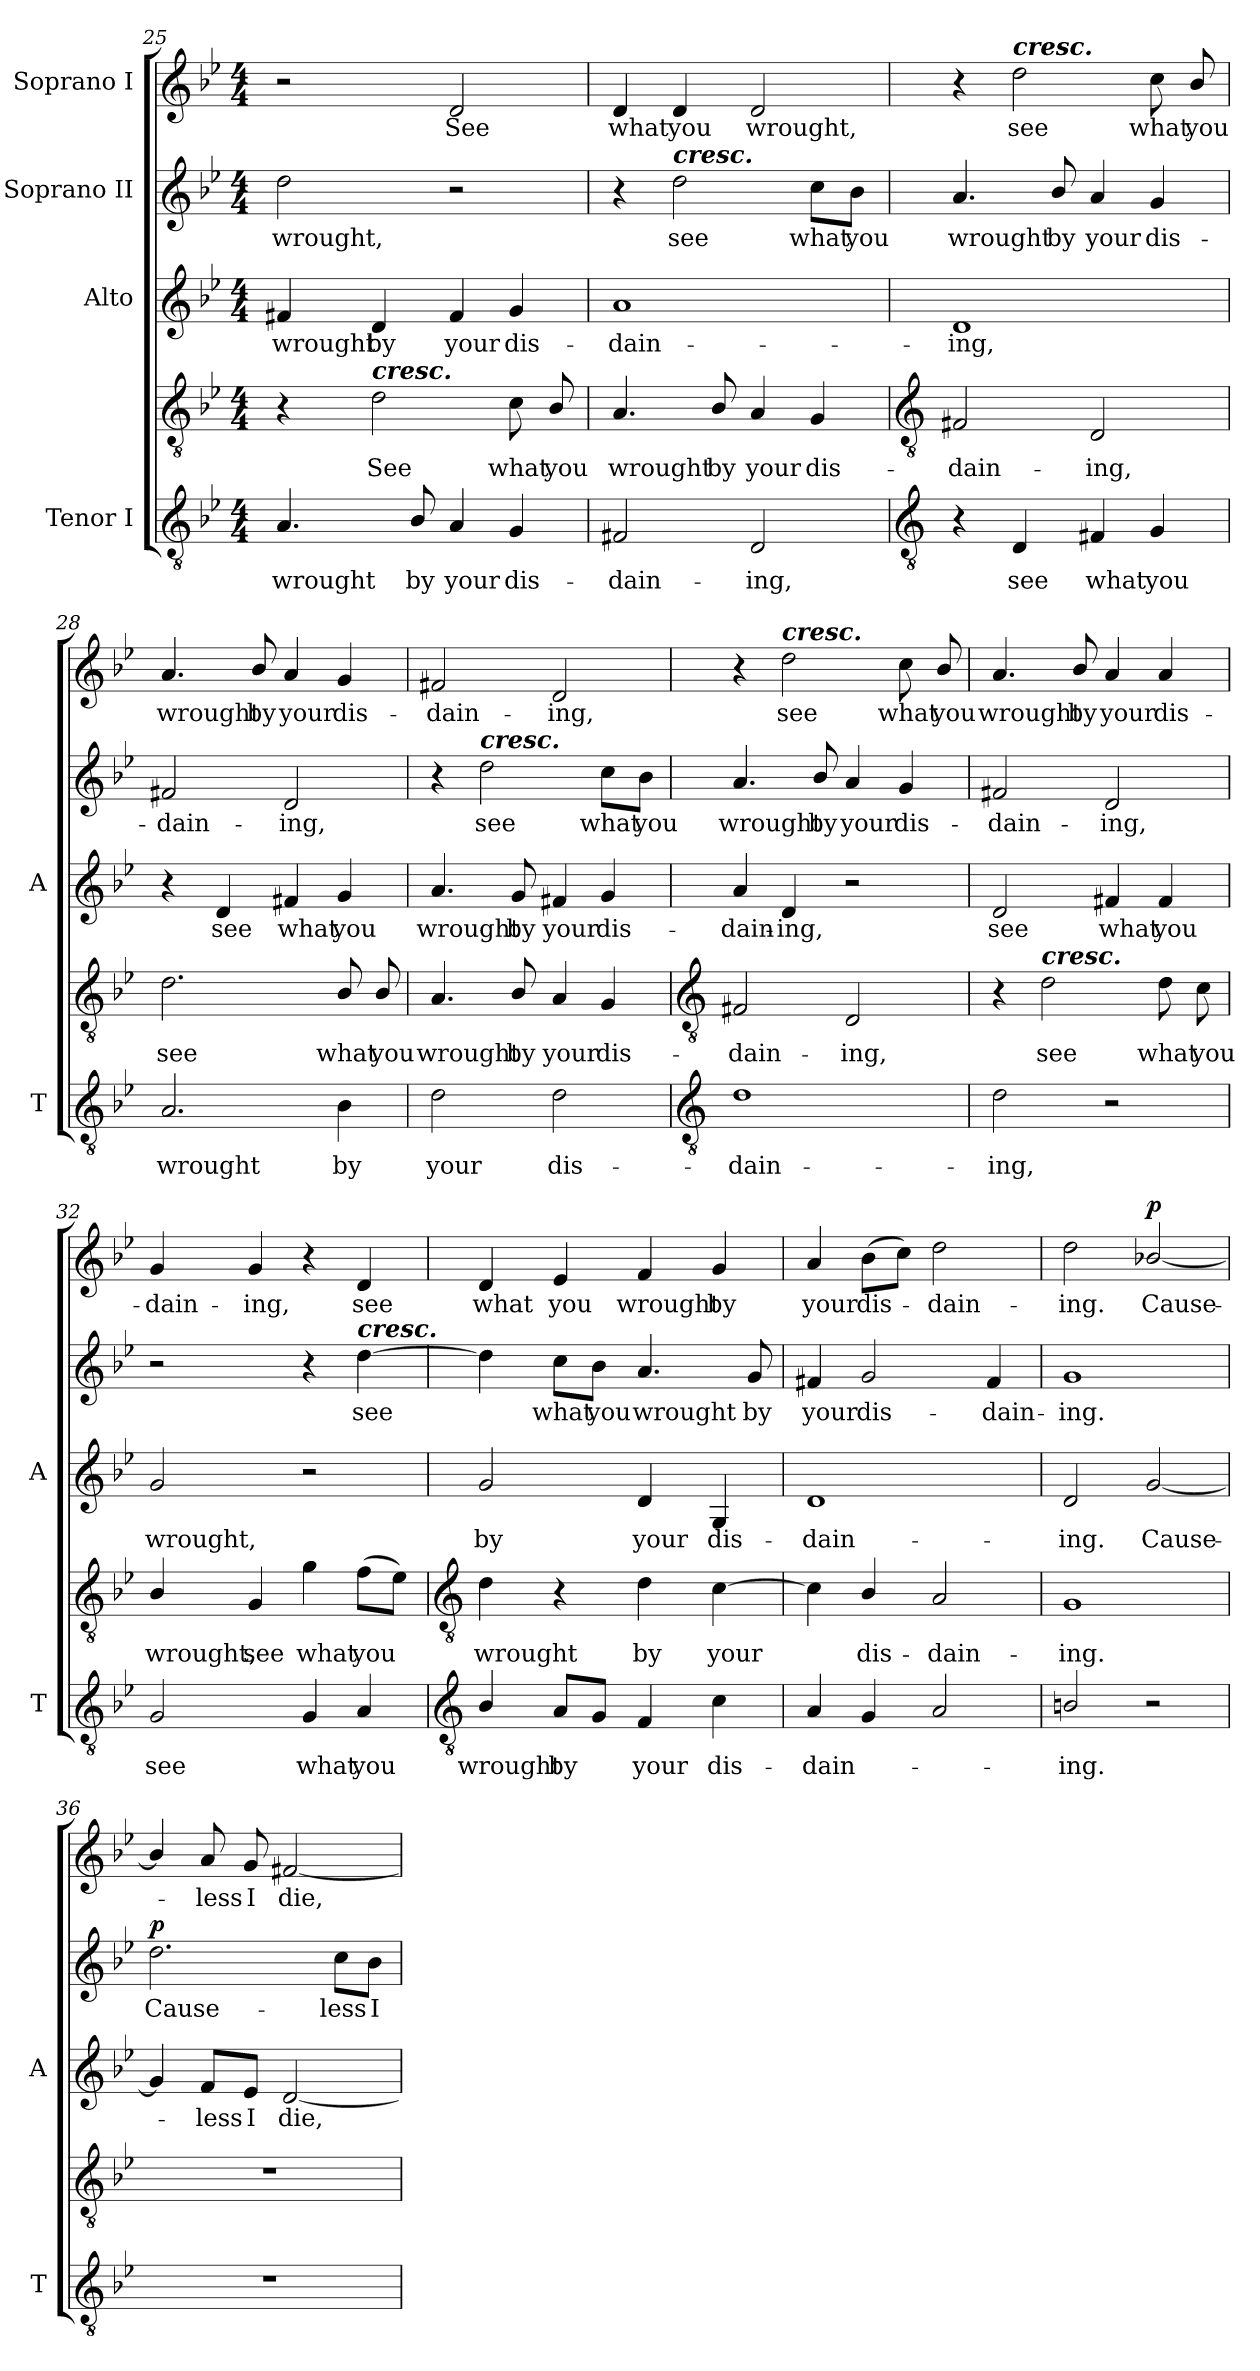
**kern	**text	**kern	**text	**kern	**text	**kern	**text	**dynam	**kern	**text	**dynam
*part4	*part4	*part4	*part4	*part3	*part3	*part2	*part2	*part2	*part1	*part1	*part1
*staff5	*staff5	*staff4	*staff4	*staff3	*staff3	*staff2	*staff2	*staff2	*staff1	*staff1	*staff1
*I"Tenor I	*	*	*	*I"Alto	*	*I"Soprano II	*	*	*I"Soprano I	*	*
*I'T	*	*	*	*I'A	*	*	*	*	*	*	*
*clefGv2	*	*clefGv2	*	*clefG2	*	*clefG2	*	*	*clefG2	*	*
*k[b-e-]	*	*k[b-e-]	*	*k[b-e-]	*	*k[b-e-]	*	*	*k[b-e-]	*	*
*B-:	*	*B-:	*	*B-:	*	*B-:	*	*	*B-:	*	*
*M4/4	*	*M4/4	*	*M4/4	*	*M4/4	*	*	*M4/4	*	*
=25	=25	=25	=25	=25	=25	=25	=25	=25	=25	=25	=25
!	!LO:LY:b	!	!	!	!LO:LY:b	!	!LO:LY:b	!	!	!	!
4.A	wrought	4r	.	4f#X	wrought	2dd	wrought,	.	2r	.	.
!	!	!LO:TX:a:Bi:t=cresc.	!	!	!	!	!	!	!	!	!
!	!	!	!LO:LY:b	!	!LO:LY:b	!	!	!	!	!	!
.	.	2d	See	4d	by	.	.	.	.	.	.
!	!LO:LY:b	!	!	!	!	!	!	!	!	!	!
8B-/	by	.	.	.	.	.	.	.	.	.	.
!	!LO:LY:b	!	!	!	!LO:LY:b	!	!	!	!	!LO:LY:b	!
4A/	your	.	.	4f#	your	2r	.	.	2d	See	.
!	!LO:LY:b	!	!LO:LY:b	!	!LO:LY:b	!	!	!	!	!	!
4G	dis-	8c	what	4g	dis-	.	.	.	.	.	.
!	!	!	!LO:LY:b	!	!	!	!	!	!	!	!
.	.	8B-/	you	.	.	.	.	.	.	.	.
=26	=26	=26	=26	=26	=26	=26	=26	=26	=26	=26	=26
!	!LO:LY:b	!	!LO:LY:b	!	!LO:LY:b	!	!	!	!	!LO:LY:b	!
2F#X	-dain-	4.A	-wrought	1a	-dain-	4r	.	.	4d	what	.
!	!	!	!	!	!	!LO:TX:a:Bi:t=cresc.	!	!	!	!	!
!	!	!	!	!	!	!	!LO:LY:b	!	!	!LO:LY:b	!
.	.	.	.	.	.	2dd	see	.	4d	you	.
!	!	!	!LO:LY:b	!	!	!	!	!	!	!	!
.	.	8B-/	by	.	.	.	.	.	.	.	.
!	!LO:LY:b	!	!LO:LY:b	!	!	!	!	!	!	!LO:LY:b	!
2D	-ing,	4A	your	.	.	.	.	.	2d	wrought,	.
!	!	!	!LO:LY:b	!	!	!	!LO:LY:b	!	!	!	!
.	.	4G	dis-	.	.	8cc\L	what	.	.	.	.
!	!	!	!	!	!	!	!LO:LY:b	!	!	!	!
.	.	.	.	.	.	8b-\J	you	.	.	.	.
!!LO:LB:g=z
=27	=27	=27	=27	=27	=27	=27	=27	=27	=27	=27	=27
*clefGv2	*	*clefGv2	*	*	*	*	*	*	*	*	*
!	!	!	!LO:LY:b	!	!LO:LY:b	!	!LO:LY:b	!	!	!	!
4r	.	2F#X	dain-	1d	-ing,	4.a	wrought	.	4r	.	.
!	!	!	!	!	!	!	!	!	!LO:TX:a:Bi:t=cresc.	!	!
!	!LO:LY:b	!	!	!	!	!	!	!	!	!LO:LY:b	!
4D	see	.	.	.	.	.	.	.	2dd	see	.
!	!	!	!	!	!	!	!LO:LY:b	!	!	!	!
.	.	.	.	.	.	8b-/	by	.	.	.	.
!	!LO:LY:b	!	!LO:LY:b	!	!	!	!LO:LY:b	!	!	!	!
4F#X	what	2D	-ing,	.	.	4a	your	.	.	.	.
!	!LO:LY:b	!	!	!	!	!	!LO:LY:b	!	!	!LO:LY:b	!
4G	you	.	.	.	.	4g	dis-	.	8cc	what	.
!	!	!	!	!	!	!	!	!	!	!LO:LY:b	!
.	.	.	.	.	.	.	.	.	8b-/	you	.
=28	=28	=28	=28	=28	=28	=28	=28	=28	=28	=28	=28
!	!LO:LY:b	!	!LO:LY:b	!	!	!	!LO:LY:b	!	!	!LO:LY:b	!
2.A	wrought	2.d	see	4r	.	2f#X	-dain-	.	4.a	wrought	.
!	!	!	!	!	!LO:LY:b	!	!	!	!	!	!
.	.	.	.	4d	see	.	.	.	.	.	.
!	!	!	!	!	!	!	!	!	!	!LO:LY:b	!
.	.	.	.	.	.	.	.	.	8b-/	by	.
!	!	!	!	!	!LO:LY:b	!	!LO:LY:b	!	!	!LO:LY:b	!
.	.	.	.	4f#X	what	2d	-ing,	.	4a	your	.
!	!LO:LY:b	!	!LO:LY:b	!	!LO:LY:b	!	!	!	!	!LO:LY:b	!
4B-	by	8B-/	what	4g	you	.	.	.	4g	dis-	.
!	!	!	!LO:LY:b	!	!	!	!	!	!	!	!
.	.	8B-/	you	.	.	.	.	.	.	.	.
=29	=29	=29	=29	=29	=29	=29	=29	=29	=29	=29	=29
!	!LO:LY:b	!	!LO:LY:b	!	!LO:LY:b	!	!	!	!	!LO:LY:b	!
2d	-your	4.A	wrought	4.a	wrought	4r	.	.	2f#X	-dain-	.
!	!	!	!	!	!	!LO:TX:a:Bi:t=cresc.	!	!	!	!	!
!	!	!	!	!	!	!	!LO:LY:b	!	!	!	!
.	.	.	.	.	.	2dd	see	.	.	.	.
!	!	!	!LO:LY:b	!	!LO:LY:b	!	!	!	!	!	!
.	.	8B-/	by	8g	by	.	.	.	.	.	.
!	!LO:LY:b	!	!LO:LY:b	!	!LO:LY:b	!	!	!	!	!LO:LY:b	!
2d	dis-	4A	your	4f#X	your	.	.	.	2d	-ing,	.
!	!	!	!LO:LY:b	!	!LO:LY:b	!	!LO:LY:b	!	!	!	!
.	.	4G	dis-	4g	dis-	8cc\L	what	.	.	.	.
!	!	!	!	!	!	!	!LO:LY:b	!	!	!	!
.	.	.	.	.	.	8b-\J	you	.	.	.	.
!!LO:LB:g=z
=30	=30	=30	=30	=30	=30	=30	=30	=30	=30	=30	=30
*clefGv2	*	*clefGv2	*	*	*	*	*	*	*	*	*
!	!LO:LY:b	!	!LO:LY:b	!	!LO:LY:b	!	!LO:LY:b	!	!	!	!
1d	dain-	2F#X	-dain-	4a	-dain-	4.a	wrought	.	4r	.	.
!	!	!	!	!	!	!	!	!	!LO:TX:a:Bi:t=cresc.	!	!
!	!	!	!	!	!LO:LY:b	!	!	!	!	!LO:LY:b	!
.	.	.	.	4d	-ing,	.	.	.	2dd	see	.
!	!	!	!	!	!	!	!LO:LY:b	!	!	!	!
.	.	.	.	.	.	8b-/	by	.	.	.	.
!	!	!	!LO:LY:b	!	!	!	!LO:LY:b	!	!	!	!
.	.	2D	-ing,	2r	.	4a	your	.	.	.	.
!	!	!	!	!	!	!	!LO:LY:b	!	!	!LO:LY:b	!
.	.	.	.	.	.	4g	dis-	.	8cc	what	.
!	!	!	!	!	!	!	!	!	!	!LO:LY:b	!
.	.	.	.	.	.	.	.	.	8b-/	you	.
=31	=31	=31	=31	=31	=31	=31	=31	=31	=31	=31	=31
!	!LO:LY:b	!	!	!	!LO:LY:b	!	!LO:LY:b	!	!	!LO:LY:b	!
2d	ing,	4r	.	2d	see	2f#X	-dain-	.	4.a	wrought	.
!	!	!LO:TX:a:Bi:t=cresc.	!	!	!	!	!	!	!	!	!
!	!	!	!LO:LY:b	!	!	!	!	!	!	!	!
.	.	2d	-see	.	.	.	.	.	.	.	.
!	!	!	!	!	!	!	!	!	!	!LO:LY:b	!
.	.	.	.	.	.	.	.	.	8b-/	by	.
!	!	!	!	!	!LO:LY:b	!	!LO:LY:b	!	!	!LO:LY:b	!
2r	.	.	.	4f#X	what	2d	-ing,	.	4a	your	.
!	!	!	!LO:LY:b	!	!LO:LY:b	!	!	!	!	!LO:LY:b	!
.	.	8d	what	4f#	you	.	.	.	4a	dis-	.
!	!	!	!LO:LY:b	!	!	!	!	!	!	!	!
.	.	8c	you	.	.	.	.	.	.	.	.
=32	=32	=32	=32	=32	=32	=32	=32	=32	=32	=32	=32
!	!LO:LY:b	!	!LO:LY:b	!	!LO:LY:b	!	!	!	!	!LO:LY:b	!
2G	see	4B-/	wrought,	2g	wrought,	2r	.	.	4g	-dain-	.
!	!	!	!LO:LY:b	!	!	!	!	!	!	!LO:LY:b	!
.	.	4G	see	.	.	.	.	.	4g	-ing,	.
!	!LO:LY:b	!	!LO:LY:b	!	!	!	!	!	!	!	!
4G	what	4g	what	2r	.	4r	.	.	4r	.	.
!	!	!	!	!	!	!LO:TX:a:Bi:t=cresc.	!	!	!	!	!
!	!LO:LY:b	!	!LO:LY:b	!	!	!	!LO:LY:b	!	!	!LO:LY:b	!
4A	you	(>8fL	you	.	.	[4dd	see	.	4d	see	.
.	.	8e-J)	.	.	.	.	.	.	.	.	.
!!LO:LB:g=z
=33	=33	=33	=33	=33	=33	=33	=33	=33	=33	=33	=33
*clefGv2	*	*clefGv2	*	*	*	*	*	*	*	*	*
!	!LO:LY:b	!	!LO:LY:b	!	!LO:LY:b	!	!	!	!	!LO:LY:b	!
4B-/	wrought	4d	wrought	2g	by	4dd]	.	.	4d	what	.
!	!LO:LY:b	!	!	!	!	!	!LO:LY:b	!	!	!LO:LY:b	!
8AL	by	4r	.	.	.	8cc\L	what	.	4e-	you	.
!	!	!	!	!	!	!	!LO:LY:b	!	!	!	!
8GJ	.	.	.	.	.	8b-\J	you	.	.	.	.
!	!LO:LY:b	!	!LO:LY:b	!	!LO:LY:b	!	!LO:LY:b	!	!	!LO:LY:b	!
4F	your	4d	by	4d	your	4.a	wrought	.	4f	wrought	.
!	!LO:LY:b	!	!LO:LY:b	!	!LO:LY:b	!	!	!	!	!LO:LY:b	!
4c	dis-	[4c\	your	4G	dis-	.	.	.	4g	by	.
!	!	!	!	!	!	!	!LO:LY:b	!	!	!	!
.	.	.	.	.	.	8g	by	.	.	.	.
=34	=34	=34	=34	=34	=34	=34	=34	=34	=34	=34	=34
!	!LO:LY:b	!	!	!	!LO:LY:b	!	!LO:LY:b	!	!	!LO:LY:b	!
4A/	-dain-	4c\]	.	1d	-dain-	4f#X	your	.	4a	your	.
!	!	!	!LO:LY:b	!	!	!	!LO:LY:b	!	!	!LO:LY:b	!
4G	.	4B-/	-dis-	.	.	2g	dis-	.	(>8b-L	dis-	.
.	.	.	.	.	.	.	.	.	8ccJ)	.	.
!	!	!	!LO:LY:b	!	!	!	!	!	!	!LO:LY:b	!
2A/	.	2A	-dain-	.	.	.	.	.	2dd	dain-	.
!	!	!	!	!	!	!	!LO:LY:b	!	!	!	!
.	.	.	.	.	.	4f#	-dain-	.	.	.	.
=35	=35	=35	=35	=35	=35	=35	=35	=35	=35	=35	=35
!	!LO:LY:b	!	!LO:LY:b	!	!LO:LY:b	!	!LO:LY:b	!	!	!LO:LY:b	!
2Bn/	ing.	1G	ing.	2d	-ing.	1g	-ing.	.	2dd	-ing.	.
!	!	!	!	!	!LO:LY:b	!	!	!	!	!LO:LY:b	!LO:DY:b
2r	.	.	.	[2g	Cause-	.	.	.	[2b-X/	Cause-	p
=36	=36	=36	=36	=36	=36	=36	=36	=36	=36	=36	=36
!	!	!	!	!	!	!	!LO:LY:b	!LO:DY:b	!	!	!
1r	.	1r	.	4g]	.	2.dd	Cause-	p	4b-/]	.	.
!	!	!	!	!	!LO:LY:b	!	!	!	!	!LO:LY:b	!
.	.	.	.	8f/L	less	.	.	.	8a	less	.
!	!	!	!	!	!LO:LY:b	!	!	!	!	!LO:LY:b	!
.	.	.	.	8e-/J	I	.	.	.	8g	I	.
!	!	!	!	!	!LO:LY:b	!	!	!	!	!LO:LY:b	!
.	.	.	.	[2d	die,	.	.	.	[2f#X	die,	.
!	!	!	!	!	!	!	!LO:LY:b	!	!	!	!
.	.	.	.	.	.	8cc\L	-less	.	.	.	.
!	!	!	!	!	!	!	!LO:LY:b	!	!	!	!
.	.	.	.	.	.	8b-\J	I	.	.	.	.
=	=	=	=	=	=	=	=	=	=	=	=
*-	*-	*-	*-	*-	*-	*-	*-	*-	*-	*-	*-
